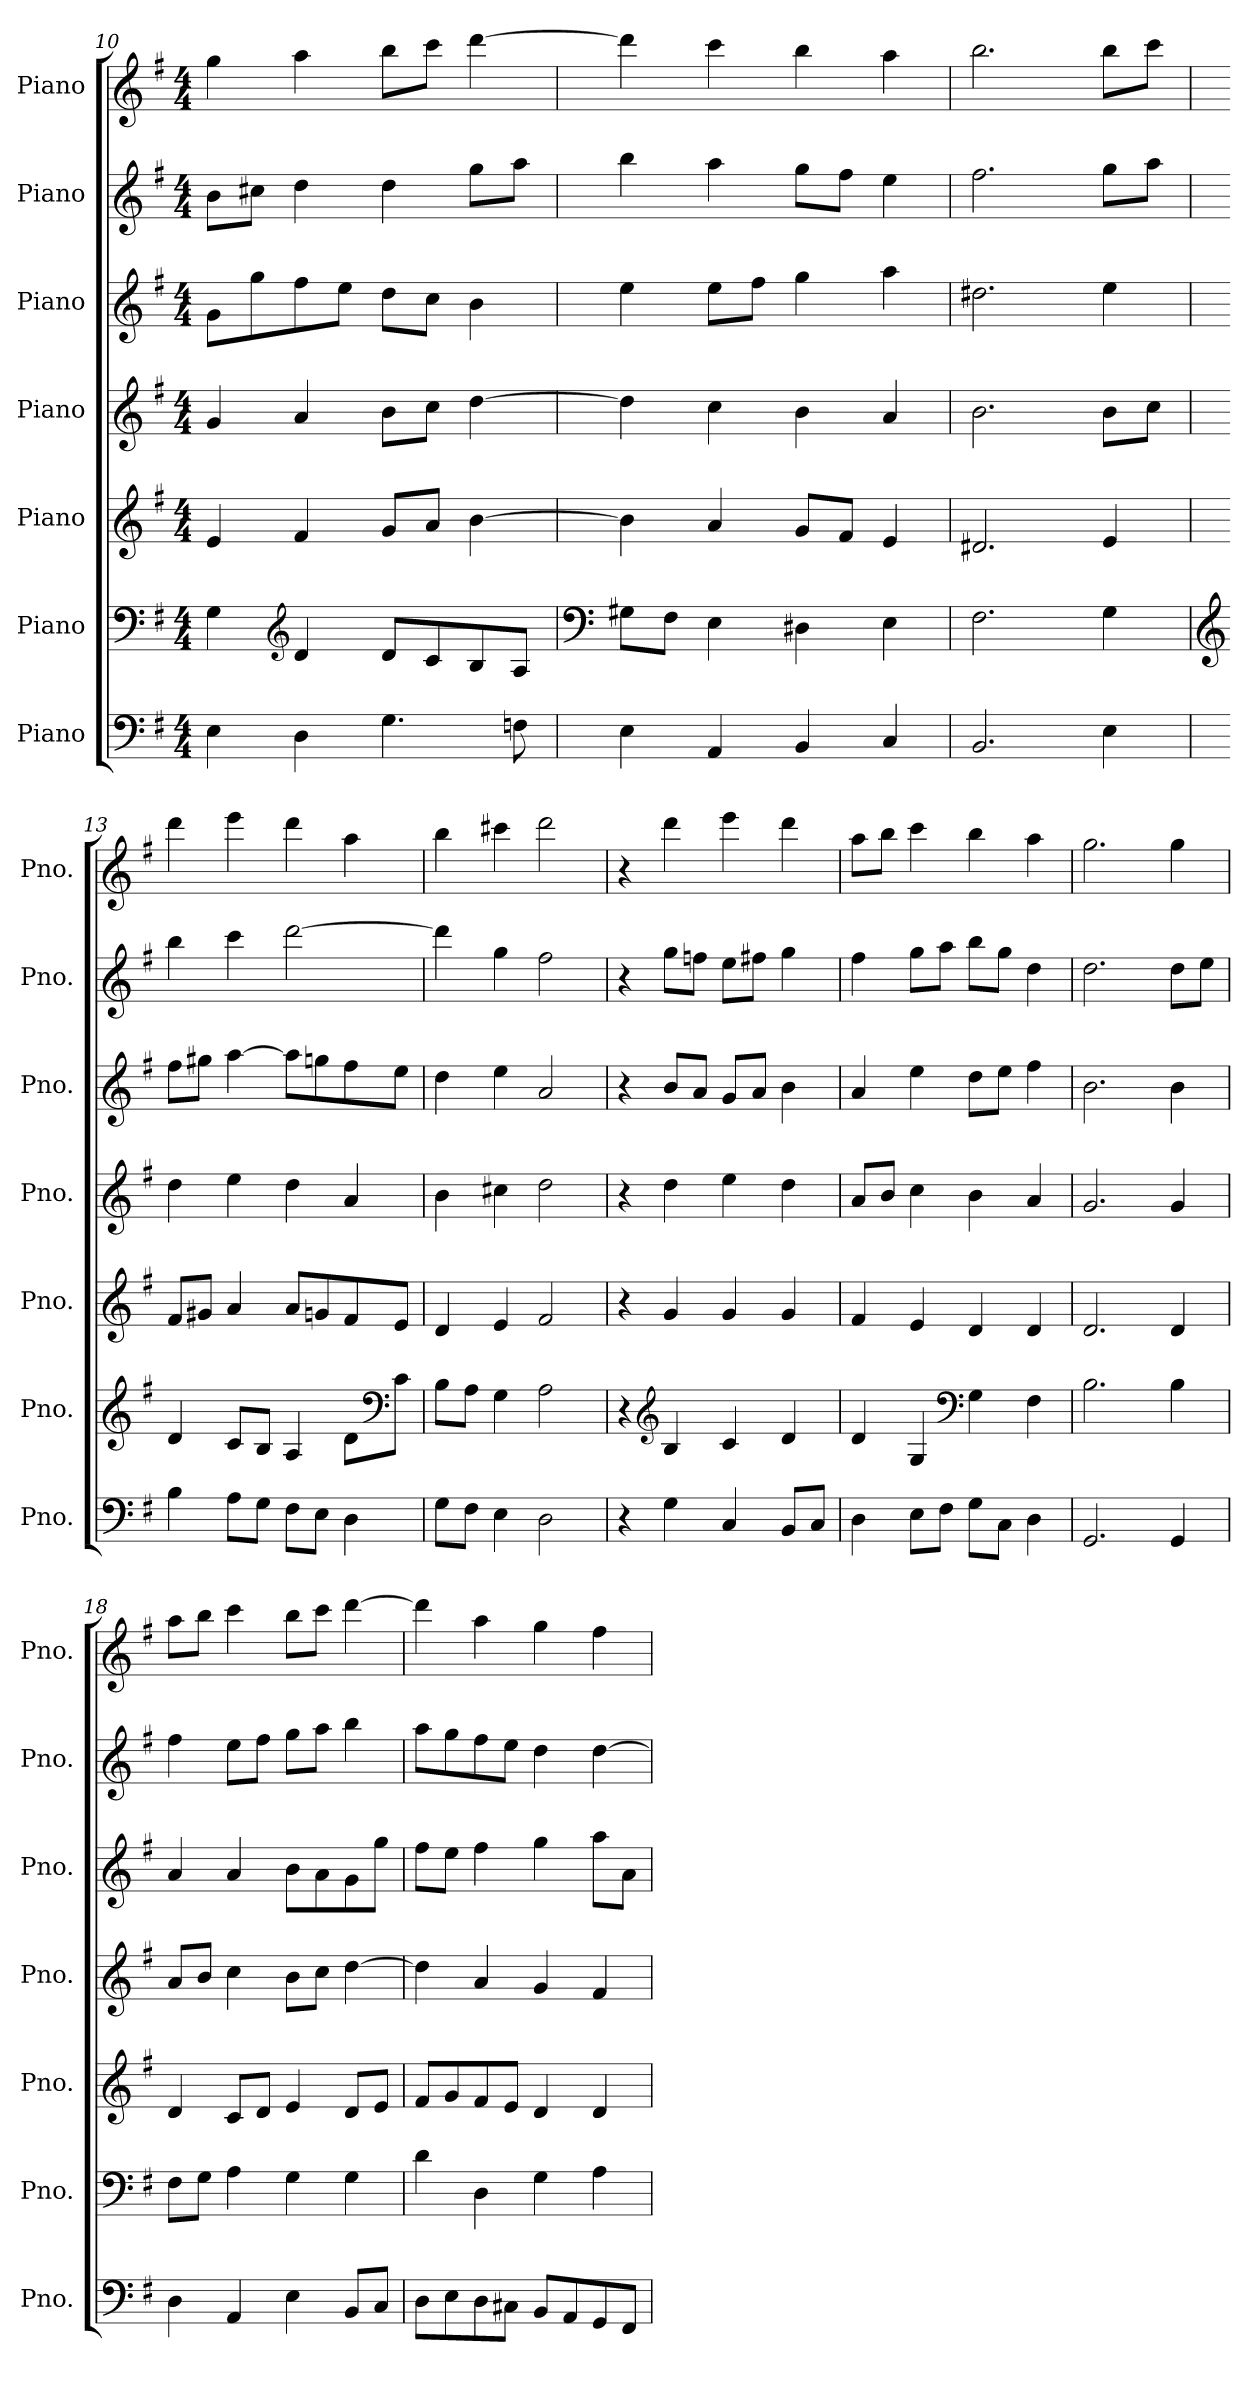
**kern	**kern	**kern	**kern	**kern	**kern	**kern
*part7	*part6	*part5	*part4	*part3	*part2	*part1
*staff7	*staff6	*staff5	*staff4	*staff3	*staff2	*staff1
*I"Piano	*I"Piano	*I"Piano	*I"Piano	*I"Piano	*I"Piano	*I"Piano
*I'Pno.	*I'Pno.	*I'Pno.	*I'Pno.	*I'Pno.	*I'Pno.	*I'Pno.
*clefF4	*clefF4	*clefG2	*clefG2	*clefG2	*clefG2	*clefG2
*k[f#]	*k[f#]	*k[f#]	*k[f#]	*k[f#]	*k[f#]	*k[f#]
*M4/4	*M4/4	*M4/4	*M4/4	*M4/4	*M4/4	*M4/4
=10	=10	=10	=10	=10	=10	=10
4E\	4G\	4e/	4g/	8g\L	8b\L	4gg\
.	.	.	.	8gg\	8cc#X\J	.
*	*clefG2	*	*	*	*	*
4D\	4d/	4f#/	4a/	8ff#\	4dd\	4aa\
.	.	.	.	8ee\J	.	.
4.G\	8d/L	8g/L	8b\L	8dd\L	4dd\	8bb\L
.	8c/	8a/J	8cc\J	8cc\J	.	8ccc\J
.	8B/	[4b\	[4dd\	4b\	8gg\L	[4ddd\
8Fn\	8A/J	.	.	.	8aa\J	.
!!LO:PB:g=z
=11	=11	=11	=11	=11	=11	=11
*	*clefF4	*	*	*	*	*
4E\	8G#X\L	4b\]	4dd\]	4ee\	4bb\	4ddd\]
.	8F#\J	.	.	.	.	.
4AA/	4E\	4a/	4cc\	8ee\L	4aa\	4ccc\
.	.	.	.	8ff#\J	.	.
4BB/	4D#X\	8g/L	4b\	4gg\	8gg\L	4bb\
.	.	8f#/J	.	.	8ff#\J	.
4C/	4E\	4e/	4a/	4aa\	4ee\	4aa\
=12	=12	=12	=12	=12	=12	=12
2.BB/	2.F#\	2.d#X/	2.b\	2.dd#X\	2.ff#\	2.bb\
4E\	4G\	4e/	8b\L	4ee\	8gg\L	8bb\L
.	.	.	8cc\J	.	8aa\J	8ccc\J
=13	=13	=13	=13	=13	=13	=13
*	*clefG2	*	*	*	*	*
4B\	4d/	8f#/L	4dd\	8ff#\L	4bb\	4ddd\
.	.	8g#X/J	.	8gg#X\J	.	.
8A\L	8c/L	4a/	4ee\	[4aa\	4ccc\	4eee\
8G\J	8B/J	.	.	.	.	.
8F#\L	4A/	8a/L	4dd\	8aa\L]	[2ddd\	4ddd\
8E\J	.	8gn/	.	8ggn\	.	.
4D\	8d\L	8f#/	4a/	8ff#\	.	4aa\
*	*clefF4	*	*	*	*	*
.	8c\J	8e/J	.	8ee\J	.	.
=14	=14	=14	=14	=14	=14	=14
8G\L	8B\L	4d/	4b\	4dd\	4ddd\]	4bb\
8F#\J	8A\J	.	.	.	.	.
4E\	4G\	4e/	4cc#X\	4ee\	4gg\	4ccc#X\
2D\	2A\	2f#/	2dd\	2a/	2ff#\	2ddd\
=15	=15	=15	=15	=15	=15	=15
4r	4r	4r	4r	4r	4r	4r
*	*clefG2	*	*	*	*	*
4G\	4B/	4g/	4dd\	8b/L	8gg\L	4ddd\
.	.	.	.	8a/J	8ffn\J	.
4C/	4c/	4g/	4ee\	8g/L	8ee\L	4eee\
.	.	.	.	8a/J	8ff#X\J	.
8BB/L	4d/	4g/	4dd\	4b\	4gg\	4ddd\
8C/J	.	.	.	.	.	.
!!LO:PB:g=z
=16	=16	=16	=16	=16	=16	=16
4D\	4d/	4f#/	8a/L	4a/	4ff#\	8aa\L
.	.	.	8b/J	.	.	8bb\J
8E\L	4G/	4e/	4cc\	4ee\	8gg\L	4ccc\
8F#\J	.	.	.	.	8aa\J	.
*	*clefF4	*	*	*	*	*
8G\L	4G\	4d/	4b\	8dd\L	8bb\L	4bb\
8C\J	.	.	.	8ee\J	8gg\J	.
4D\	4F#\	4d/	4a/	4ff#\	4dd\	4aa\
=17	=17	=17	=17	=17	=17	=17
2.GG/	2.B\	2.d/	2.g/	2.b\	2.dd\	2.gg\
4GG/	4B\	4d/	4g/	4b\	8dd\L	4gg\
.	.	.	.	.	8ee\J	.
=18	=18	=18	=18	=18	=18	=18
4D\	8F#\L	4d/	8a/L	4a/	4ff#\	8aa\L
.	8G\J	.	8b/J	.	.	8bb\J
4AA/	4A\	8c/L	4cc\	4a/	8ee\L	4ccc\
.	.	8d/J	.	.	8ff#\J	.
4E\	4G\	4e/	8b\L	8b\L	8gg\L	8bb\L
.	.	.	8cc\J	8a\	8aa\J	8ccc\J
8BB/L	4G\	8d/L	[4dd\	8g\	4bb\	[4ddd\
8C/J	.	8e/J	.	8gg\J	.	.
=19	=19	=19	=19	=19	=19	=19
8D\L	4d\	8f#/L	4dd\]	8ff#\L	8aa\L	4ddd\]
8E\	.	8g/	.	8ee\J	8gg\	.
8D\	4D\	8f#/	4a/	4ff#\	8ff#\	4aa\
8C#X\J	.	8e/J	.	.	8ee\J	.
8BB/L	4G\	4d/	4g/	4gg\	4dd\	4gg\
8AA/	.	.	.	.	.	.
8GG/	4A\	4d/	4f#/	8aa\L	[4dd\	4ff#\
8FF#/J	.	.	.	8a\J	.	.
=	=	=	=	=	=	=
*-	*-	*-	*-	*-	*-	*-
